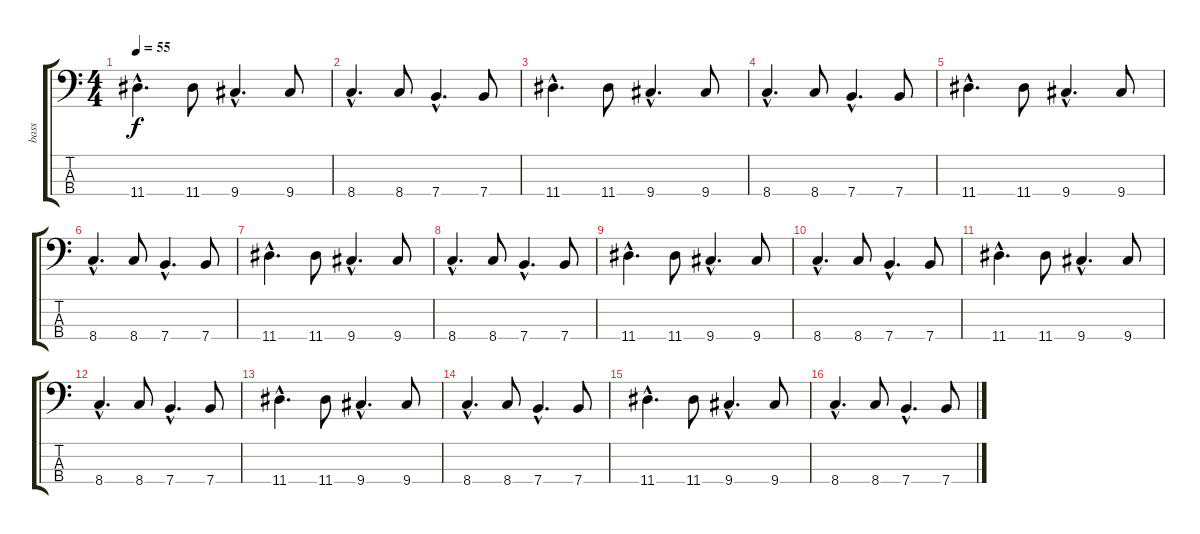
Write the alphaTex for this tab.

\track ("bass" "bass") {instrument electricbassfinger}
\staff {score tabs}
\tuning (G2 D2 A1 E1) {hide}
\ts (4 4)
\tempo 55
\clef f4
\ks c
11.4{hac}.4{d dy f} 11.4.8 9.4{hac}.4{d} 9.4.8 |
8.4{hac}.4{d} 8.4.8 7.4{hac}.4{d} 7.4.8 |
11.4{hac}.4{d} 11.4.8 9.4{hac}.4{d} 9.4.8 |
8.4{hac}.4{d} 8.4.8 7.4{hac}.4{d} 7.4.8 |
11.4{hac}.4{d} 11.4.8 9.4{hac}.4{d} 9.4.8 |
8.4{hac}.4{d} 8.4.8 7.4{hac}.4{d} 7.4.8 |
11.4{hac}.4{d} 11.4.8 9.4{hac}.4{d} 9.4.8 |
8.4{hac}.4{d} 8.4.8 7.4{hac}.4{d} 7.4.8 |
11.4{hac}.4{d} 11.4.8 9.4{hac}.4{d} 9.4.8 |
8.4{hac}.4{d} 8.4.8 7.4{hac}.4{d} 7.4.8 |
11.4{hac}.4{d} 11.4.8 9.4{hac}.4{d} 9.4.8 |
8.4{hac}.4{d} 8.4.8 7.4{hac}.4{d} 7.4.8 |
11.4{hac}.4{d} 11.4.8 9.4{hac}.4{d} 9.4.8 |
8.4{hac}.4{d} 8.4.8 7.4{hac}.4{d} 7.4.8 |
11.4{hac}.4{d} 11.4.8 9.4{hac}.4{d} 9.4.8 |
8.4{hac}.4{d} 8.4.8 7.4{hac}.4{d} 7.4.8
